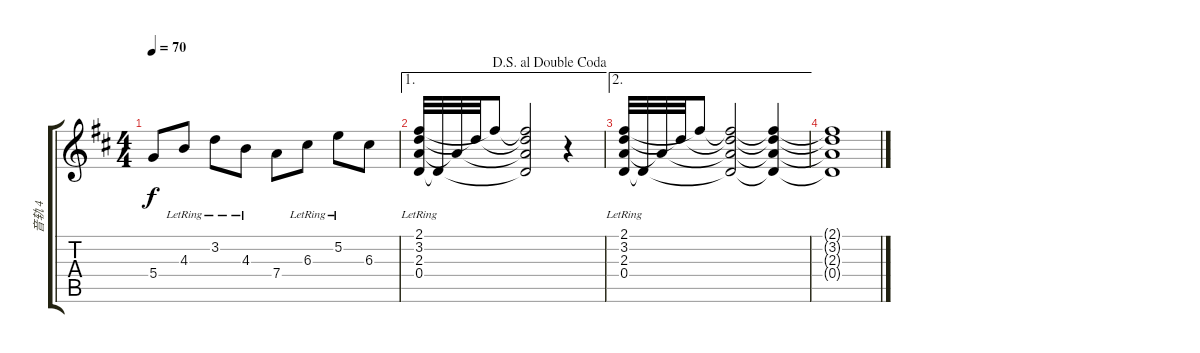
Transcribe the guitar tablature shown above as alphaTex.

\track ("音轨 4" "音轨 4") {instrument electricguitarjazz}
\staff {score tabs}
\tuning (E4 B3 G3 D3 A2 E2) {hide}
\ts (4 4)
\tempo 70
\clef g2
\ks d
5.4.8{dy f} 4.3{lr}.8 3.2{lr}.8 4.3{lr}.8 7.4.8 6.3{lr}.8 5.2{lr}.8 6.3.8 |
\ae 1
\jump dalsegnoaldoublecoda
(2.1 3.2 2.3 0.4{lr}).32 0.4{t}.32 2.3{t}.32 3.2{t}.32 2.1{t}.8 (2.1{t} 3.2{t} 2.3{t} 0.4{t}).2 r.4 |
\ae 2
(2.1 3.2 2.3 0.4{lr}).32 0.4{t}.32 2.3{t}.32 3.2{t}.32 2.1{t}.8 (2.1{t} 3.2{t} 2.3{t} 0.4{t}).2 (2.1{t} 3.2{t} 2.3{t} 0.4{t}).4 |
(2.1{t} 3.2{t} 2.3{t} 0.4{t}).1
